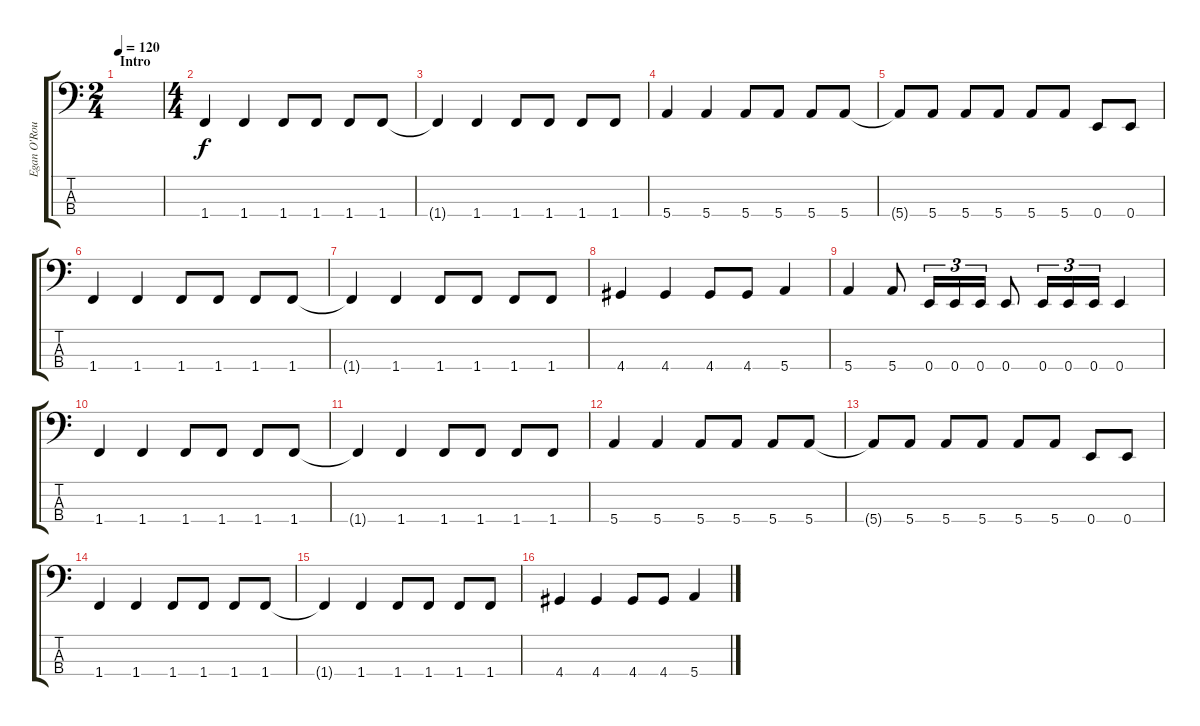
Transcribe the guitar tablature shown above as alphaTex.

\track ("Egan O'Rourke" "Egan O'Rou") {instrument electricbasspick}
\staff {score tabs}
\tuning (G2 D2 A1 E1) {hide}
\ts (2 4)
\section ("" "Intro")
\tempo 120
\tempo 142
\tempo 120
\clef f4
\ks c
|
\ts (4 4)
1.4.4 1.4.4 1.4.8 1.4.8 1.4.8 1.4.8 |
1.4{t}.4 1.4.4 1.4.8 1.4.8 1.4.8 1.4.8 |
5.4.4 5.4.4 5.4.8 5.4.8 5.4.8 5.4.8 |
5.4{t}.8 5.4.8 5.4.8 5.4.8 5.4.8 5.4.8 0.4.8 0.4.8 |
1.4.4 1.4.4 1.4.8 1.4.8 1.4.8 1.4.8 |
1.4{t}.4 1.4.4 1.4.8 1.4.8 1.4.8 1.4.8 |
4.4.4 4.4.4 4.4.8 4.4.8 5.4.4 |
5.4.4 5.4.8 0.4.16{tu (3 2)} 0.4.16{tu (3 2)} 0.4.16{tu (3 2)} 0.4.8 0.4.16{tu (3 2)} 0.4.16{tu (3 2)} 0.4.16{tu (3 2)} 0.4.4 |
1.4.4 1.4.4 1.4.8 1.4.8 1.4.8 1.4.8 |
1.4{t}.4 1.4.4 1.4.8 1.4.8 1.4.8 1.4.8 |
5.4.4 5.4.4 5.4.8 5.4.8 5.4.8 5.4.8 |
5.4{t}.8 5.4.8 5.4.8 5.4.8 5.4.8 5.4.8 0.4.8 0.4.8 |
1.4.4 1.4.4 1.4.8 1.4.8 1.4.8 1.4.8 |
1.4{t}.4 1.4.4 1.4.8 1.4.8 1.4.8 1.4.8 |
4.4.4 4.4.4 4.4.8 4.4.8 5.4.4
